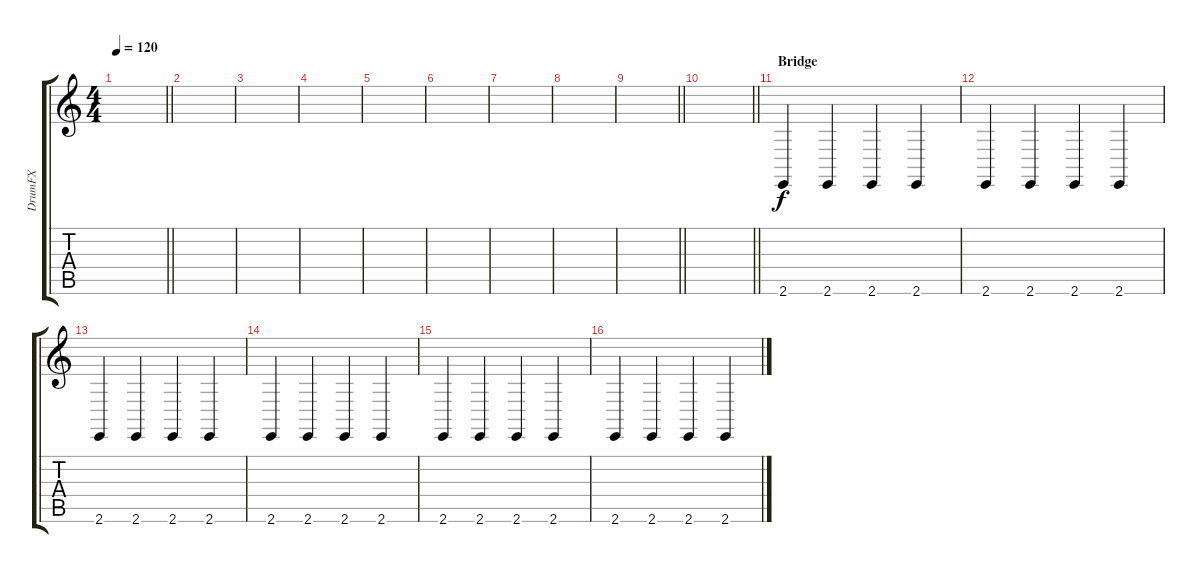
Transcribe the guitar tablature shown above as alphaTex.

\track ("DrumFX" "DrumFX") {instrument synthdrum}
\staff {score tabs}
\tuning (E4 B3 G3 D3 A2 D2) {hide}
\ts (4 4)
\tempo 120
\clef g2
\barLineRight lightlight
\ks c
|
\section ("" "")
|
|
|
|
|
|
|
\barLineRight lightlight
|
\section ("" "")
\barLineRight lightlight
|
\section ("" "Bridge")
2.6.4 2.6.4 2.6.4 2.6.4 |
2.6.4 2.6.4 2.6.4 2.6.4 |
2.6.4 2.6.4 2.6.4 2.6.4 |
2.6.4 2.6.4 2.6.4 2.6.4 |
2.6.4 2.6.4 2.6.4 2.6.4 |
2.6.4 2.6.4 2.6.4 2.6.4
